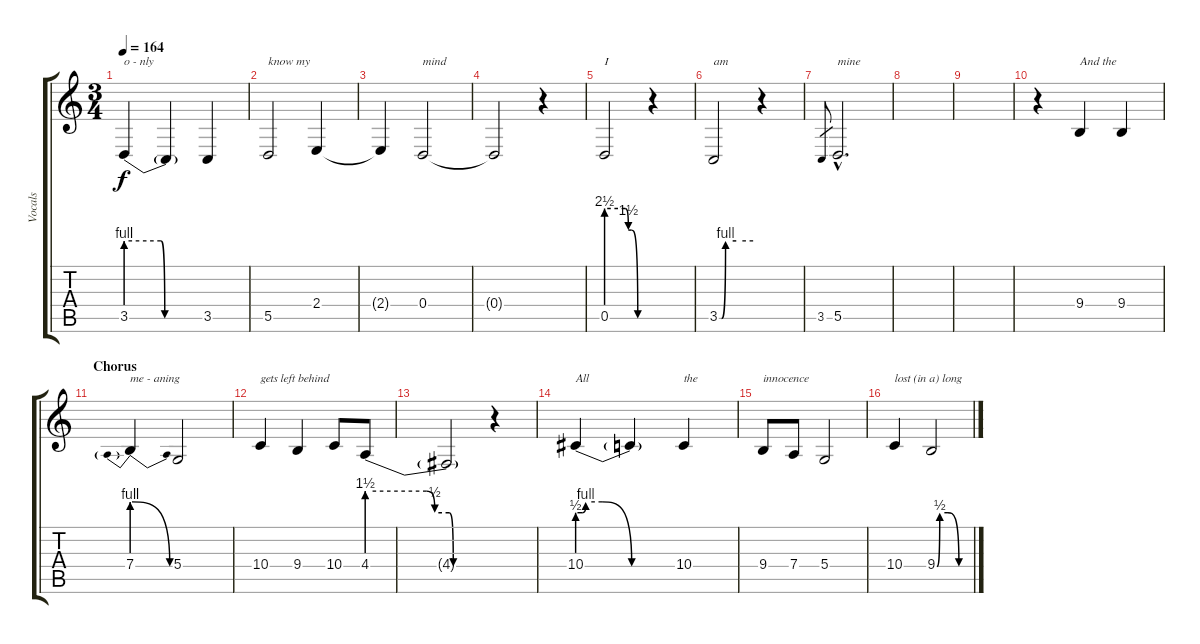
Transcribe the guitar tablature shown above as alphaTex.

\track ("Vocals" "Vocals") {instrument lead1square}
\staff {score tabs}
\tuning (E4 B3 G3 D3 A2 E2) {hide}
\ts (3 4)
\tempo 164
\clef g2
\ks c
3.5{be (custom 0 4 27 4 30 0 40 0 60 0)}.4{txt "o - nly" dy f} 3.5{t}.4 3.5.4 |
5.5.2{txt "know my"} 2.4.4 |
2.4{t}.4 0.4.2{txt "mind"} |
0.4{t}.2 r.4 |
0.5{be (custom 0 10 30 10 35 6 40 6 50 0 60 0)}.2{txt "I"} r.4 |
3.5{be (custom 0 0 4 0 11 4 30 4 60 4)}.2{txt "am"} r.4 |
3.5.8{gr} 5.5{hac}.2{d txt "mine"} |
|
|
r.4 9.4.4{txt "And the"} 9.4.4 |
\section ("" "Chorus")
7.4{be (prebendrelease 0 4 60 0)}.4{txt "me - aning"} 5.4.2 |
10.4.4{txt "gets left behind"} 9.4.4 10.4.8 4.4{be (custom 0 6 29 6 33 2 40 2 42 0 60 0)}.8 |
4.4{t}.2 r.4 |
10.4{be (custom 0 2 3 2 5 4 15 4 33 0 60 0)}.4{txt "All"} 10.4{t}.4 10.4.4{txt "the"} |
9.4.8{txt "innocence"} 7.4.8 5.4.2 |
10.4.4{txt "lost (in a) long"} 9.4{be (custom 0 0 5 2 20 2 40 0 60 0)}.2
